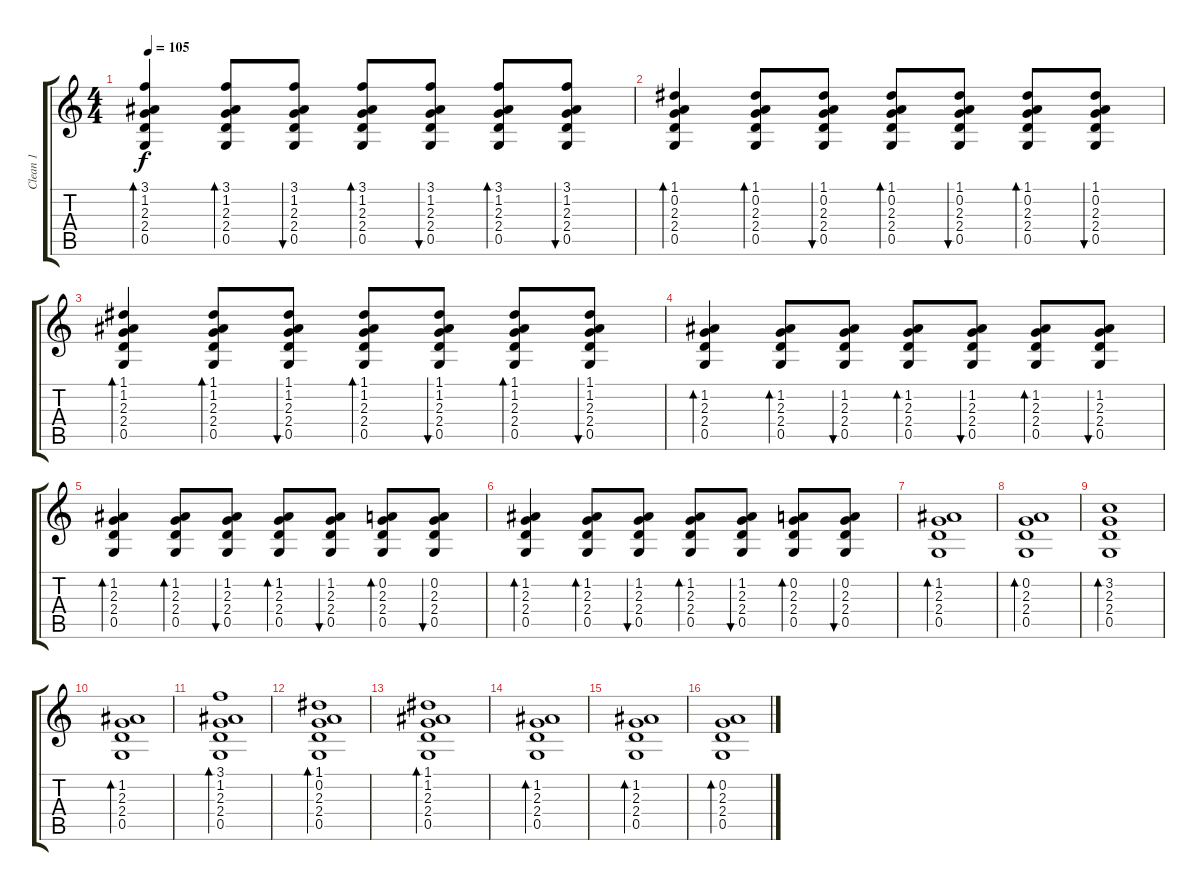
\track ("Clean 1" "Clean 1") {instrument electricguitarjazz}
\staff {score tabs}
\tuning (D4 A3 F3 C3 G2 D2) {hide}
\ts (4 4)
\tempo 105
\clef g2
\ks c
(3.1 1.2 2.3 2.4 0.5).4{bd 120 dy f} (3.1 1.2 2.3 2.4 0.5).8{bd 120} (3.1 1.2 2.3 2.4 0.5).8{bu 120} (3.1 1.2 2.3 2.4 0.5).8{bd 120} (3.1 1.2 2.3 2.4 0.5).8{bu 120} (3.1 1.2 2.3 2.4 0.5).8{bd 120} (3.1 1.2 2.3 2.4 0.5).8{bu 120} |
(1.1 0.2 2.3 2.4 0.5).4{bd 120} (1.1 0.2 2.3 2.4 0.5).8{bd 120} (1.1 0.2 2.3 2.4 0.5).8{bu 120} (1.1 0.2 2.3 2.4 0.5).8{bd 120} (1.1 0.2 2.3 2.4 0.5).8{bu 120} (1.1 0.2 2.3 2.4 0.5).8{bd 120} (1.1 0.2 2.3 2.4 0.5).8{bu 120} |
(1.1 1.2 2.3 2.4 0.5).4{bd 120} (1.1 1.2 2.3 2.4 0.5).8{bd 120} (1.1 1.2 2.3 2.4 0.5).8{bu 120} (1.1 1.2 2.3 2.4 0.5).8{bd 120} (1.1 1.2 2.3 2.4 0.5).8{bu 120} (1.1 1.2 2.3 2.4 0.5).8{bd 120} (1.1 1.2 2.3 2.4 0.5).8{bu 120} |
(1.2 2.3 2.4 0.5).4{bd 120} (1.2 2.3 2.4 0.5).8{bd 120} (1.2 2.3 2.4 0.5).8{bu 120} (1.2 2.3 2.4 0.5).8{bd 120} (1.2 2.3 2.4 0.5).8{bu 120} (1.2 2.3 2.4 0.5).8{bd 120} (1.2 2.3 2.4 0.5).8{bu 120} |
(1.2 2.3 2.4 0.5).4{bd 120} (1.2 2.3 2.4 0.5).8{bd 120} (1.2 2.3 2.4 0.5).8{bu 120} (1.2 2.3 2.4 0.5).8{bd 120} (1.2 2.3 2.4 0.5).8{bu 120} (0.2 2.3 2.4 0.5).8{bd 120} (0.2 2.3 2.4 0.5).8{bu 120} |
(1.2 2.3 2.4 0.5).4{bd 120} (1.2 2.3 2.4 0.5).8{bd 120} (1.2 2.3 2.4 0.5).8{bu 120} (1.2 2.3 2.4 0.5).8{bd 120} (1.2 2.3 2.4 0.5).8{bu 120} (0.2 2.3 2.4 0.5).8{bd 120} (0.2 2.3 2.4 0.5).8{bu 120} |
(1.2 2.3 2.4 0.5).1{bd 120} |
(0.2 2.3 2.4 0.5).1{bd 60} |
(3.2 2.3 2.4 0.5).1{bd 60} |
(1.2 2.3 2.4 0.5).1{bd 60} |
(3.1 1.2 2.3 2.4 0.5).1{bd 240} |
(1.1 0.2 2.3 2.4 0.5).1{bd 120} |
(1.1 1.2 2.3 2.4 0.5).1{bd 120} |
(1.2 2.3 2.4 0.5).1{bd 120} |
(1.2 2.3 2.4 0.5).1{bd 120} |
(0.2 2.3 2.4 0.5).1{bd 60}
